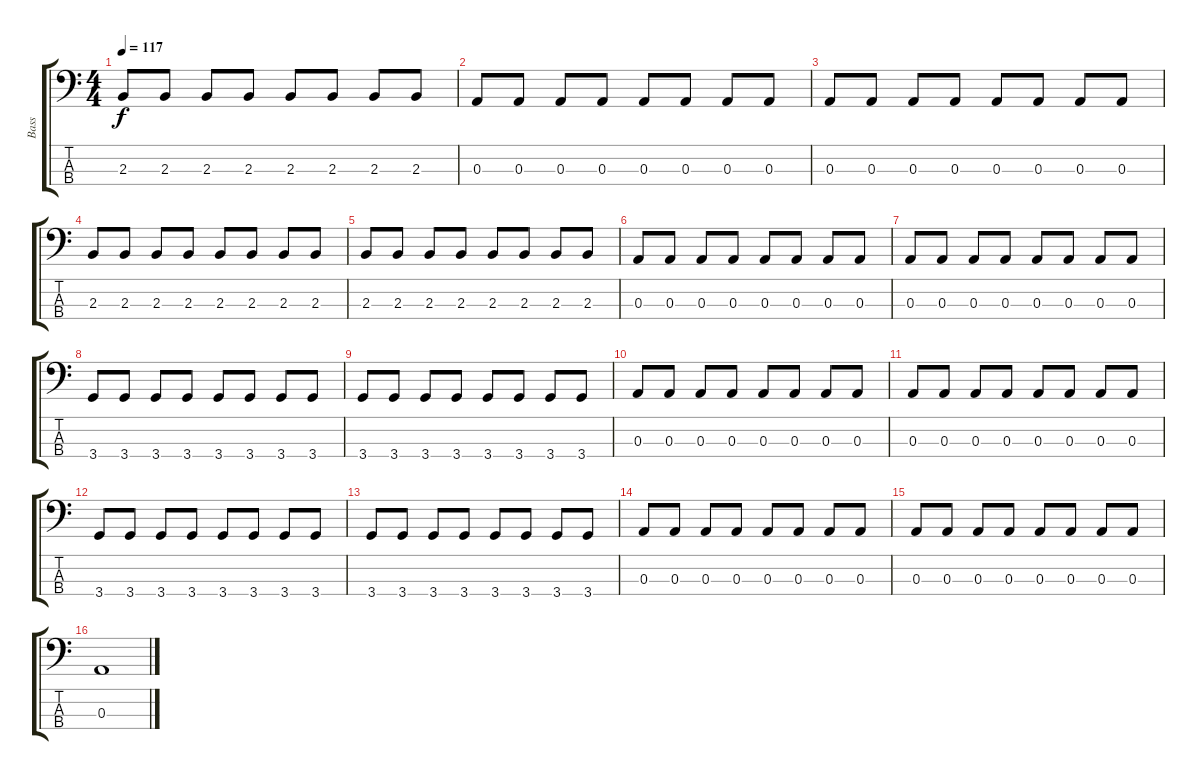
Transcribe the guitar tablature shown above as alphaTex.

\track ("Bass" "Bass") {instrument electricguitarjazz}
\staff {score tabs}
\tuning (G2 D2 A1 E1) {hide}
\ts (4 4)
\tempo 117
\clef f4
\ks c
2.3.8{dy f} 2.3.8 2.3.8 2.3.8 2.3.8 2.3.8 2.3.8 2.3.8 |
0.3.8 0.3.8 0.3.8 0.3.8 0.3.8 0.3.8 0.3.8 0.3.8 |
0.3.8 0.3.8 0.3.8 0.3.8 0.3.8 0.3.8 0.3.8 0.3.8 |
2.3.8 2.3.8 2.3.8 2.3.8 2.3.8 2.3.8 2.3.8 2.3.8 |
2.3.8 2.3.8 2.3.8 2.3.8 2.3.8 2.3.8 2.3.8 2.3.8 |
0.3.8 0.3.8 0.3.8 0.3.8 0.3.8 0.3.8 0.3.8 0.3.8 |
0.3.8 0.3.8 0.3.8 0.3.8 0.3.8 0.3.8 0.3.8 0.3.8 |
3.4.8 3.4.8 3.4.8 3.4.8 3.4.8 3.4.8 3.4.8 3.4.8 |
3.4.8 3.4.8 3.4.8 3.4.8 3.4.8 3.4.8 3.4.8 3.4.8 |
0.3.8 0.3.8 0.3.8 0.3.8 0.3.8 0.3.8 0.3.8 0.3.8 |
0.3.8 0.3.8 0.3.8 0.3.8 0.3.8 0.3.8 0.3.8 0.3.8 |
3.4.8 3.4.8 3.4.8 3.4.8 3.4.8 3.4.8 3.4.8 3.4.8 |
3.4.8 3.4.8 3.4.8 3.4.8 3.4.8 3.4.8 3.4.8 3.4.8 |
0.3.8 0.3.8 0.3.8 0.3.8 0.3.8 0.3.8 0.3.8 0.3.8 |
0.3.8 0.3.8 0.3.8 0.3.8 0.3.8 0.3.8 0.3.8 0.3.8 |
0.3.1
